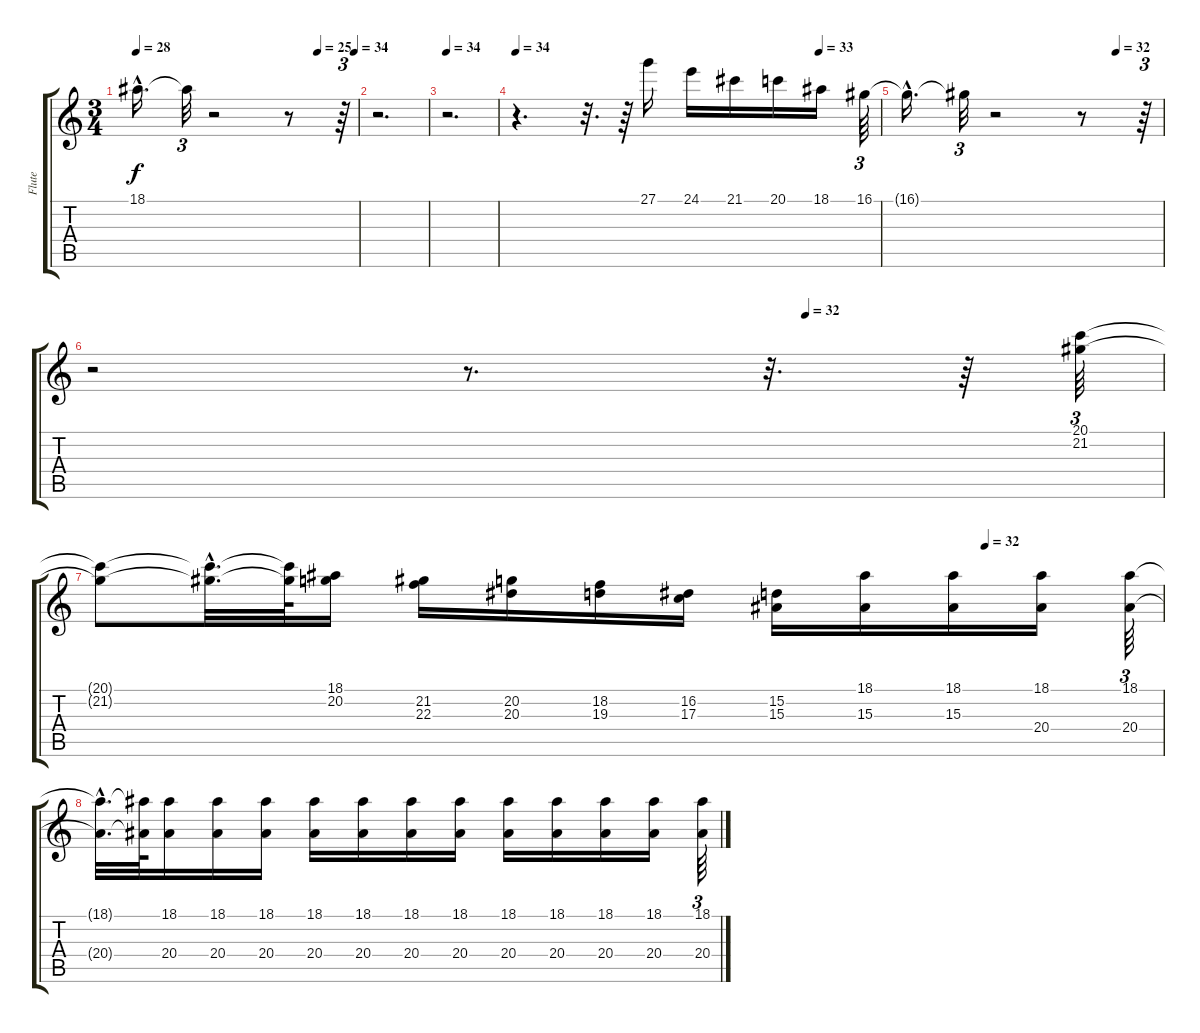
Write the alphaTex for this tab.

\track ("Flute" "Flute") {instrument flute}
\staff {score tabs}
\tuning (E4 B3 G3 D3 A2 E2) {hide}
\ts (3 4)
\tempo 28
\tempo (25 0.8194444444444444)
\tempo (34 0.9861111111111112)
\clef g2
\ks c
18.1{hac t}.16{d dy f} 18.1{t}.32{tu (3 2)} r.2 r.8 r.64{tu (3 2)} |
r.2{d} |
\tempo 34
r.2{d} |
\tempo 34
\tempo (33 0.8333333333333334)
r.4{d} r.32{d} r.64 27.1.16 24.1.16 21.1.16 20.1.16 18.1.16 16.1.64{tu (3 2)} |
\tempo (32 0.8194444444444444)
16.1{hac t}.16{d} 16.1{t}.32{tu (3 2)} r.2 r.8 r.64{tu (3 2)} |
\tempo (32 0.6666666666666666)
r.2 r.8{d} r.32{d} r.64 (20.1 21.2).64{tu (3 2)} |
\tempo (32 0.8333333333333334)
(20.1{t} 21.2{t}).8 (20.1{hac t} 21.2{hac t}).32{d} (20.1{t} 21.2{t}).64 (18.1 20.2).16 (21.2 22.3).16 (20.2 20.3).16 (18.2 19.3).16 (16.2 17.3).16 (15.2 15.3).16 (18.1 15.3).16 (18.1 15.3).16 (18.1 20.4).16 (18.1 20.4).64{tu (3 2)} |
(18.1{hac t} 20.4{hac t}).32{d} (18.1{t} 20.4{t}).64 (18.1 20.4).16 (18.1 20.4).16 (18.1 20.4).16 (18.1 20.4).16 (18.1 20.4).16 (18.1 20.4).16 (18.1 20.4).16 (18.1 20.4).16 (18.1 20.4).16 (18.1 20.4).16 (18.1 20.4).16 (18.1 20.4).64{tu (3 2)}
